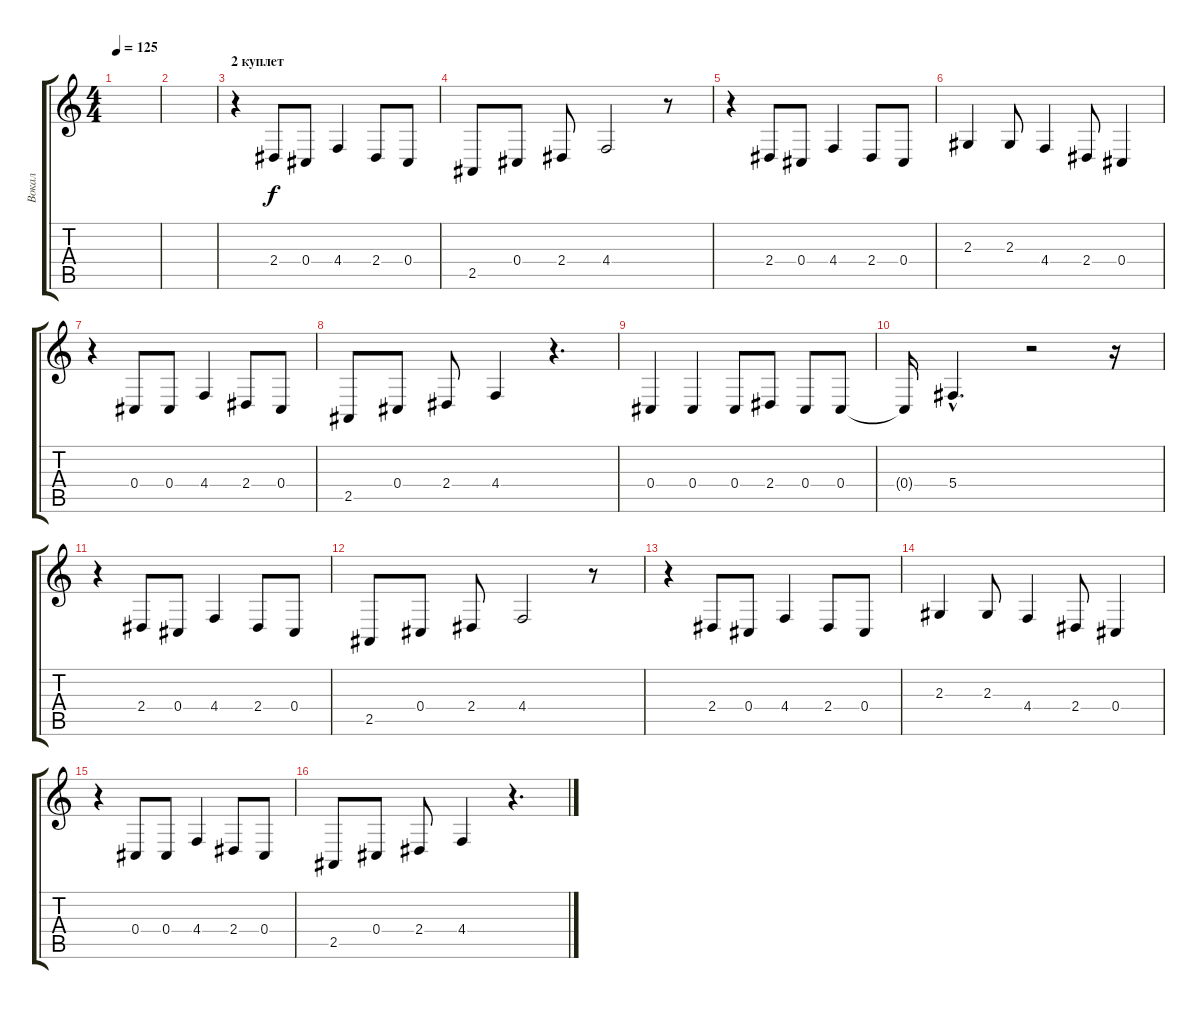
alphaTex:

\track ("Вокал" "Вокал") {instrument flute}
\staff {score tabs}
\tuning (Eb4 Bb3 Gb3 Db3 Ab2 Eb2) {hide}
\ts (4 4)
\tempo 125
\clef g2
\ks c
|
|
\section ("" "2 куплет")
r.4 2.4.8 0.4.8 4.4.4 2.4.8 0.4.8 |
2.5.8 0.4.8 2.4.8 4.4.2 r.8 |
r.4 2.4.8 0.4.8 4.4.4 2.4.8 0.4.8 |
2.3.4 2.3.8 4.4.4 2.4.8 0.4.4 |
r.4 0.4.8 0.4.8 4.4.4 2.4.8 0.4.8 |
2.5.8 0.4.8 2.4.8 4.4.4 r.4{d} |
0.4.4 0.4.4 0.4.8 2.4.8 0.4.8 0.4.8 |
0.4{t}.16 5.4{hac}.4{d} r.2 r.16 |
r.4 2.4.8 0.4.8 4.4.4 2.4.8 0.4.8 |
2.5.8 0.4.8 2.4.8 4.4.2 r.8 |
r.4 2.4.8 0.4.8 4.4.4 2.4.8 0.4.8 |
2.3.4 2.3.8 4.4.4 2.4.8 0.4.4 |
r.4 0.4.8 0.4.8 4.4.4 2.4.8 0.4.8 |
2.5.8 0.4.8 2.4.8 4.4.4 r.4{d}
